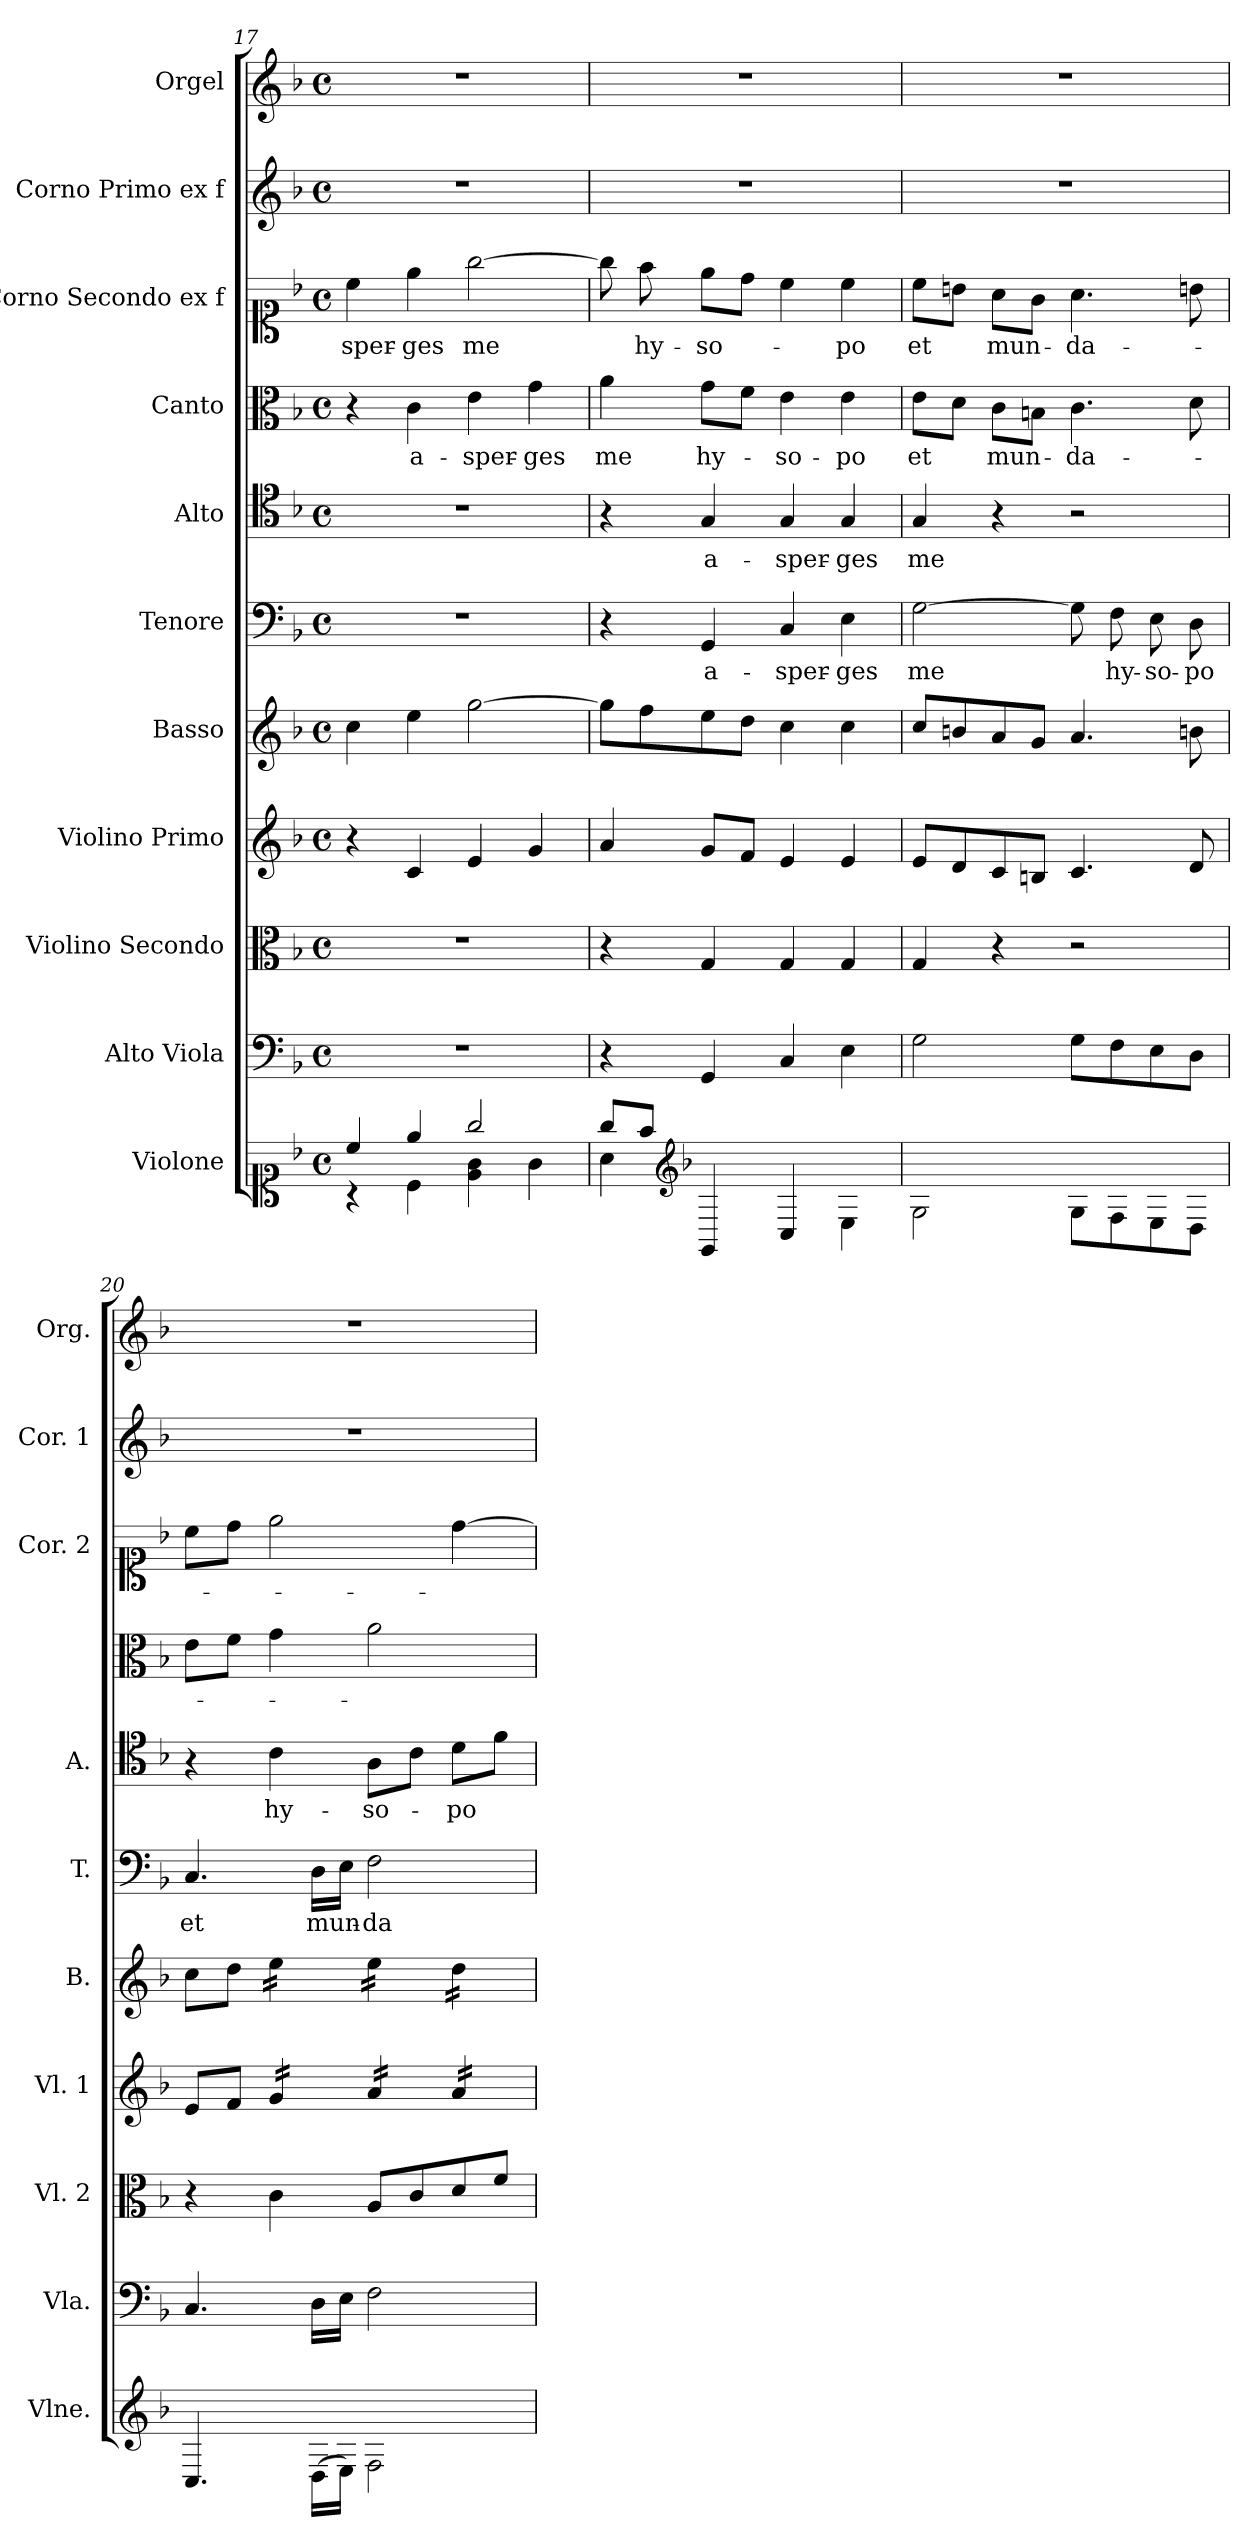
**kern	**kern	**kern	**kern	**kern	**kern	**text	**kern	**text	**kern	**text	**kern	**text	**kern	**kern
*part11	*part10	*part9	*part8	*part7	*part6	*part6	*part5	*part5	*part4	*part4	*part3	*part3	*part2	*part1
*staff11	*staff10	*staff9	*staff8	*staff7	*staff6	*staff6	*staff5	*staff5	*staff4	*staff4	*staff3	*staff3	*staff2	*staff1
*I"Violone	*I"Alto Viola	*I"Violino Secondo	*I"Violino Primo	*I"Basso	*I"Tenore	*	*I"Alto	*	*I"Canto	*	*I"Corno Secondo ex f	*	*I"Corno Primo ex f	*I"Orgel
*I'Vlne.	*I'Vla.	*I'Vl. 2	*I'Vl. 1	*I'B.	*I'T.	*	*I'A.	*	*	*	*I'Cor. 2	*	*I'Cor. 1	*I'Org.
*clefC1	*clefF4	*clefC3	*clefG2	*clefG2	*clefF4	*	*clefC4	*	*clefC3	*	*clefC1	*	*clefG2	*clefG2
*	*ITrd7c12	*	*	*	*	*	*	*	*	*	*	*	*ITrd0c7	*ITrd0c7
*k[b-]	*k[b-]	*k[b-]	*k[b-]	*k[b-]	*k[b-]	*	*k[b-]	*	*k[b-]	*	*k[b-]	*	*k[b-]	*k[b-]
*M4/4	*M4/4	*M4/4	*M4/4	*M4/4	*M4/4	*	*M4/4	*	*M4/4	*	*M4/4	*	*M4/4	*M4/4
*met(c)	*met(c)	*met(c)	*met(c)	*met(c)	*met(c)	*	*met(c)	*	*met(c)	*	*met(c)	*	*met(c)	*met(c)
=17	=17	=17	=17	=17	=17	=17	=17	=17	=17	=17	=17	=17	=17	=17
*^	*	*	*	*	*	*	*	*	*	*	*	*	*	*
4cc/	4r	1r	1r	4r	4cc\	1r	.	1r	.	4r	.	4cc\	-sper-	1r	1r
4ee/	4c\	.	.	4c/	4ee\	.	.	.	.	4c\	a-	4ee\	-ges	.	.
2gg/	4e\ 4g\	.	.	4e/	[2gg\	.	.	.	.	4e\	-sper-	[2gg\	me	.	.
.	4g\	.	.	4g/	.	.	.	.	.	4g\	-ges	.	.	.	.
!!LO:PB:g=z
=18	=18	=18	=18	=18	=18	=18	=18	=18	=18	=18	=18	=18	=18	=18	=18
8gg/L	4a\	4r	4r	4a/	8gg\L]	4r	.	4r	.	4a\	me	8gg\]	.	1r	1r
8ff/J	.	.	.	.	8ff\	.	.	.	.	.	.	8ff\	-hy-	.	.
*clefG2	*	*	*	*	*	*	*	*	*	*	*	*	*	*	*
*k[b-]	*	*	*	*	*	*	*	*	*	*	*	*	*	*	*
4GG/	2.ryy	4GGG/	4G/	8g/L	8ee\	4GG/	a-	4G/	a-	8g\L	hy-	8ee\L	-so-	.	.
.	.	.	.	8f/J	8dd\J	.	.	.	.	8f\J	.	8dd\J	.	.	.
4C/	.	4CC/	4G/	4e/	4cc\	4C/	-sper-	4G/	-sper-	4e\	-so-	4cc\	.	.	.
4E\	.	4EE\	4G/	4e/	4cc\	4E\	-ges	4G/	-ges	4e\	-po	4cc\	-po	.	.
*v	*v	*	*	*	*	*	*	*	*	*	*	*	*	*	*
=19	=19	=19	=19	=19	=19	=19	=19	=19	=19	=19	=19	=19	=19	=19
2G\	2GG\	4G/	8e/L	8cc/L	[2G\	me	4G/	me	8e\L	et	8cc\L	et	1r	1r
.	.	.	8d/	8bn/	.	.	.	.	8d\J	.	8bn\J	.	.	.
.	.	4r	8c/	8a/	.	.	4r	.	8c\L	mun-	8a\L	mun-	.	.
.	.	.	8Bn/J	8g/J	.	.	.	.	8Bn\J	.	8g\J	.	.	.
8G\L	8GG\L	2r	4.c/	4.a/	8G\]	.	2r	.	4.c\	-da-	4.a\	-da-	.	.
8F\	8FF\	.	.	.	8F\	hy-	.	.	.	.	.	.	.	.
8E\	8EE\	.	.	.	8E\	-so-	.	.	.	.	.	.	.	.
8D\J	8DD\J	.	8d/	8bn\	8D\	-po	.	.	8d\	.	8bn\	.	.	.
=20	=20	=20	=20	=20	=20	=20	=20	=20	=20	=20	=20	=20	=20	=20
4.C/	4.CC/	4r	8e/L	8cc\L	4.C/	et	4r	.	8e\L	.	8cc\L	.	1r	1r
.	.	.	8f/J	8dd\J	.	.	.	.	8f\J	.	8dd\J	.	.	.
*	*	*	*tremolo	*	*	*	*	*	*	*	*	*	*	*
*	*	*	*	*tremolo	*	*	*	*	*	*	*	*	*	*
.	.	4c\	16g/LL	16ee\LL	.	.	4c\	hy-	4g\	.	2ee\	.	.	.
.	.	.	16g/	16ee\	.	.	.	.	.	.	.	.	.	.
(>16D\LL	16DD\LL	.	16g/	16ee\	16D\LL	mun-	.	.	.	.	.	.	.	.
16E\JJ)	16EE\JJ	.	16g/JJ	16ee\JJ	16E\JJ	.	.	.	.	.	.	.	.	.
2F\	2FF\	8A/L	16a/LL	16ee\LL	2F\	-da-	8A\L	-so-	2a\	.	.	.	.	.
.	.	.	16a/	16ee\	.	.	.	.	.	.	.	.	.	.
.	.	8c/	16a/	16ee\	.	.	8c\J	.	.	.	.	.	.	.
.	.	.	16a/JJ	16ee\JJ	.	.	.	.	.	.	.	.	.	.
.	.	8d/	16a/LL	16dd\LL	.	.	8d\L	-po	.	.	[4dd\	.	.	.
.	.	.	16a/	16dd\	.	.	.	.	.	.	.	.	.	.
.	.	8f/J	16a/	16dd\	.	.	8f\J	.	.	.	.	.	.	.
.	.	.	16a/JJ	16dd\JJ	.	.	.	.	.	.	.	.	.	.
*	*	*	*	*Xtremolo	*	*	*	*	*	*	*	*	*	*
*	*	*	*Xtremolo	*	*	*	*	*	*	*	*	*	*	*
=	=	=	=	=	=	=	=	=	=	=	=	=	=	=
*-	*-	*-	*-	*-	*-	*-	*-	*-	*-	*-	*-	*-	*-	*-
